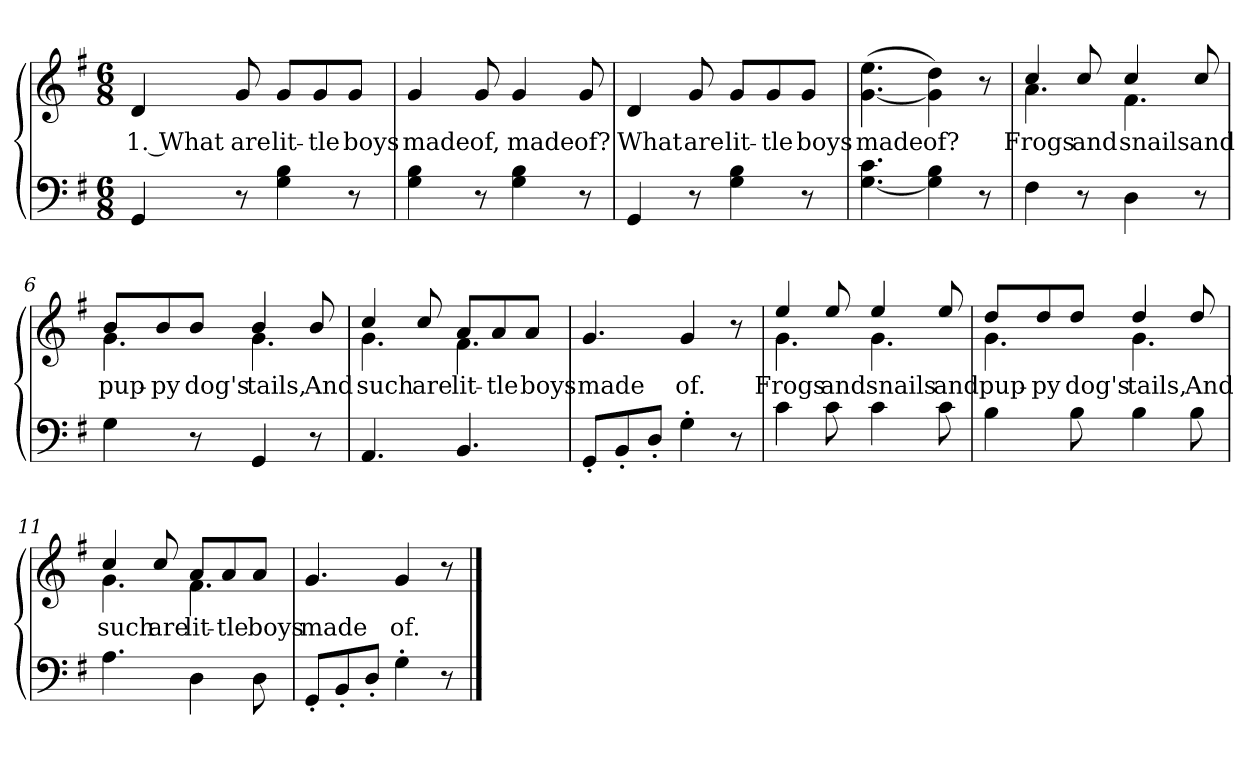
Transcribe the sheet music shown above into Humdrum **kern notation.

**kern	**kern	**text
*part1	*part1	*part1
*staff2	*staff1	*staff1
*clefF4	*clefG2	*
*k[f#]	*k[f#]	*
*G:	*G:	*
*M6/8	*M6/8	*
=1	=1	=1
!	!	!LO:LY:b
4GG/	4d/	1. What
!	!	!LO:LY:b
8r	8g/	are
!	!	!LO:LY:b
4G\ 4B\	8g/L	lit-
!	!	!LO:LY:b
.	8g/	-tle
!	!	!LO:LY:b
8r	8g/J	boys
=2	=2	=2
!	!	!LO:LY:b
4G\ 4B\	4g/	made
!	!	!LO:LY:b
8r	8g/	of,
!	!	!LO:LY:b
4G\ 4B\	4g/	made
!	!	!LO:LY:b
8r	8g/	of?
=3	=3	=3
!	!	!LO:LY:b
4GG/	4d/	What
!	!	!LO:LY:b
8r	8g/	are
!	!	!LO:LY:b
4G\ 4B\	8g/L	lit-
!	!	!LO:LY:b
.	8g/	-tle
!	!	!LO:LY:b
8r	8g/J	boys
!!LO:LB:g=z
=4	=4	=4
!	!	!LO:LY:b
[4.G\ 4.c\	(>[4.g\ 4.ee\	made
!	!	!LO:LY:b
4G\] 4B\	4g\] 4dd\)	of?
8r	8r	.
=5	=5	=5
!	!	!LO:LY:b
*	*^	*
4F#\	4cc/	4.a\	Frogs
!	!	!	!LO:LY:b
8r	8cc/	.	and
!	!	!	!LO:LY:b
4D\	4cc/	4.f#\	snails
!	!	!	!LO:LY:b
8r	8cc/	.	and
=6	=6	=6	=6
!	!	!	!LO:LY:b
4G\	8b/L	4.g\	pup-
!	!	!	!LO:LY:b
.	8b/	.	-py
!	!	!	!LO:LY:b
8r	8b/J	.	dog's
!	!	!	!LO:LY:b
4GG/	4b/	4.g\	tails,
!	!	!	!LO:LY:b
8r	8b/	.	And
=7	=7	=7	=7
!	!	!	!LO:LY:b
4.AA/	4cc/	4.g\	such
!	!	!	!LO:LY:b
.	8cc/	.	are
!	!	!	!LO:LY:b
4.BB/	8a/L	4.f#\	lit-
!	!	!	!LO:LY:b
.	8a/	.	-tle
!	!	!	!LO:LY:b
.	8a/J	.	boys
*	*v	*v	*
=8	=8	=8
!	!	!LO:LY:b
8GG'</L	4.g/	made
8BB'</	.	.
8D'</J	.	.
!	!	!LO:LY:b
4G'>\	4g/	of.
8r	8r	.
!!LO:LB:g=z
=9	=9	=9
!	!LO:TX:a:t=Chorus.	!
!	!	!LO:LY:b
*	*^	*
4c\	4ee/	4.g\	Frogs
!	!	!	!LO:LY:b
8c\	8ee/	.	and
!	!	!	!LO:LY:b
4c\	4ee/	4.g\	snails
!	!	!	!LO:LY:b
8c\	8ee/	.	and
=10	=10	=10	=10
!	!	!	!LO:LY:b
4B\	8dd/L	4.g\	pup-
!	!	!	!LO:LY:b
.	8dd/	.	-py
!	!	!	!LO:LY:b
8B\	8dd/J	.	dog's
!	!	!	!LO:LY:b
4B\	4dd/	4.g\	tails,
!	!	!	!LO:LY:b
8B\	8dd/	.	And
=11	=11	=11	=11
!	!	!	!LO:LY:b
4.A\	4cc/	4.g\	such
!	!	!	!LO:LY:b
.	8cc/	.	are
!	!	!	!LO:LY:b
4D\	8a/L	4.f#\	lit-
!	!	!	!LO:LY:b
.	8a/	.	-tle
!	!	!	!LO:LY:b
8D\	8a/J	.	boys
*	*v	*v	*
=12	=12	=12
!	!	!LO:LY:b
8GG'</L	4.g/	made
8BB'</	.	.
8D'</J	.	.
!	!	!LO:LY:b
4G'>\	4g/	of.
8r	8r	.
==	==	==
*-	*-	*-
